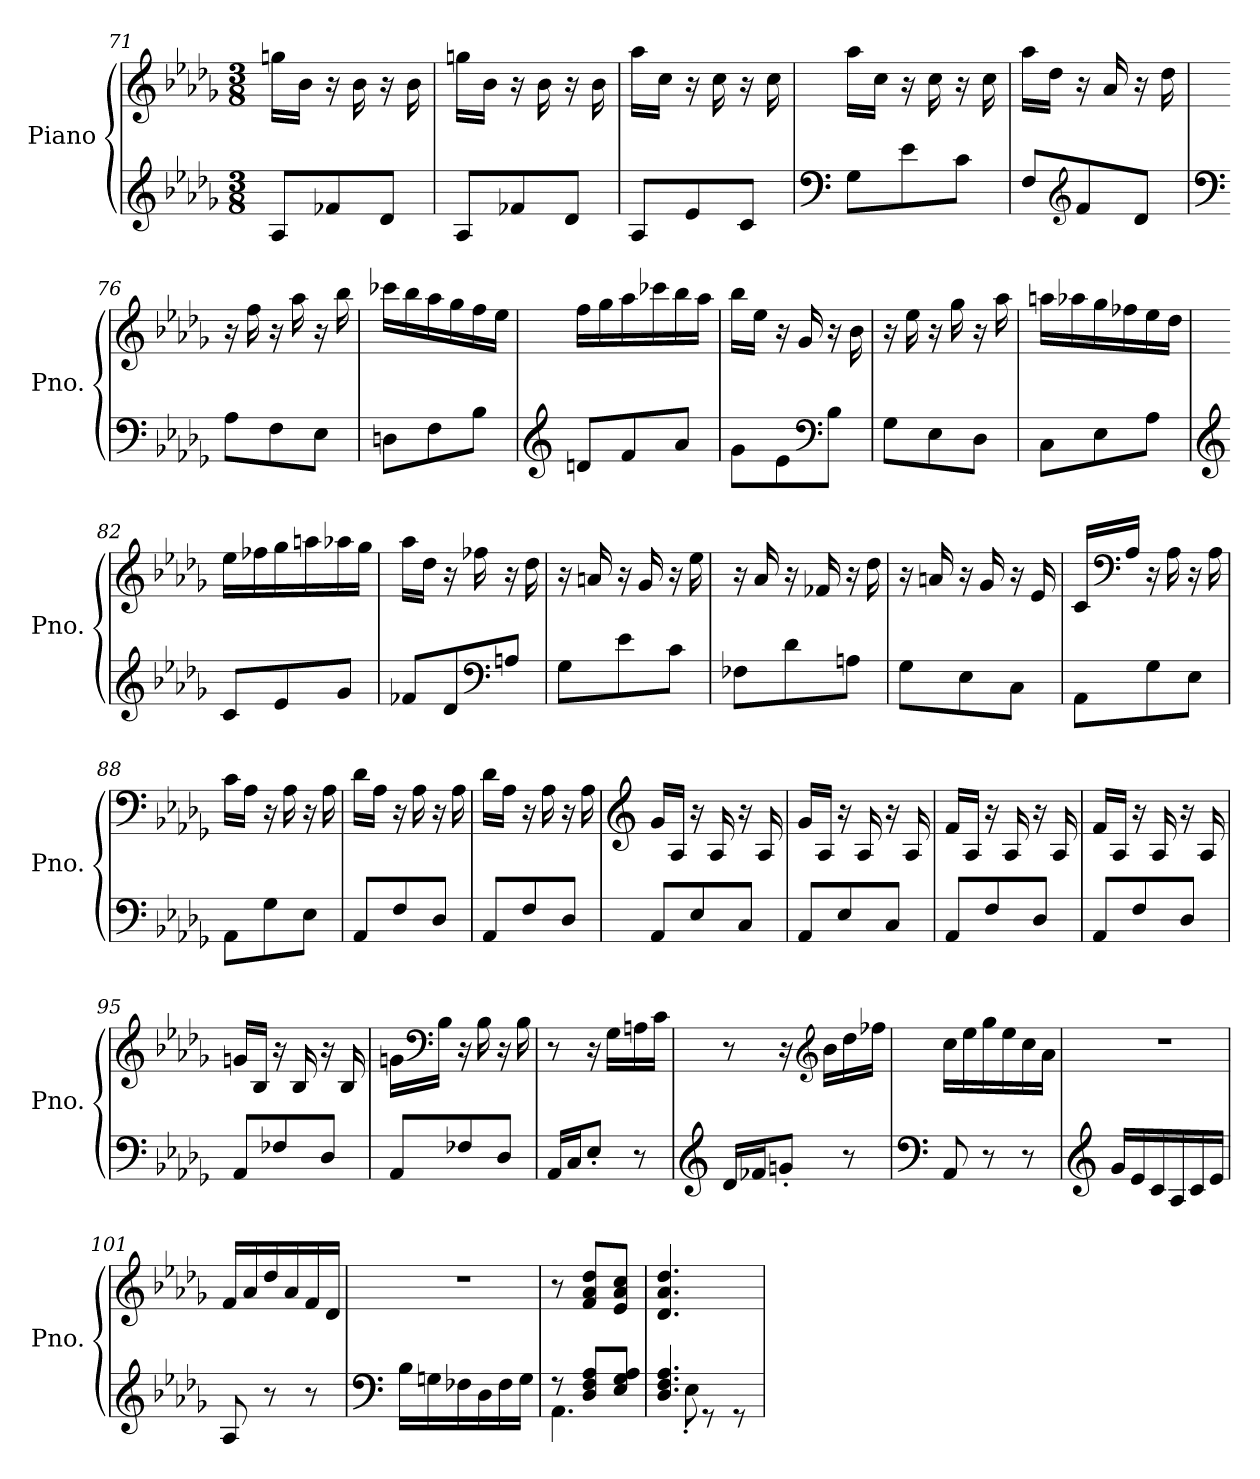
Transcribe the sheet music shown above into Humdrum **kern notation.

**kern	**kern
*part2	*part1
*staff2	*staff1
*I"Piano	*I"Piano
*I'Pno.	*I'Pno.
*clefG2	*clefG2
*k[b-e-a-d-g-]	*k[b-e-a-d-g-]
*M3/8	*M3/8
=71	=71
8A-/L	16ggn\LL
.	16b-\JJ
8f-X/	16r
.	16b-\
8d-/J	16r
.	16b-\
=72	=72
8A-/L	16ggn\LL
.	16b-\JJ
8f-X/	16r
.	16b-\
8d-/J	16r
.	16b-\
!!LO:LB:g=z
=73	=73
8A-/L	16aa-\LL
.	16cc\JJ
8e-/	16r
.	16cc\
8c/J	16r
.	16cc\
=74	=74
*clefF4	*
8G-\L	16aa-\LL
.	16cc\JJ
8e-\	16r
.	16cc\
8c\J	16r
.	16cc\
=75	=75
8F/L	16aa-\LL
.	16dd-\JJ
*clefG2	*
8f/	16r
.	16a-/
8d-/J	16r
.	16dd-\
=76	=76
*clefF4	*
8A-\L	16r
.	16ff\
8F\	16r
.	16aa-\
8E-\J	16r
.	16bb-\
=77	=77
8Dn\L	16ccc-X\LL
.	16bb-\
8F\	16aa-\
.	16gg-\
8B-\J	16ff\
.	16ee-\JJ
!!LO:LB:g=z
=78	=78
*clefG2	*
8dn/L	16ff\LL
.	16gg-\
8f/	16aa-\
.	16ccc-X\
8a-/J	16bb-\
.	16aa-\JJ
=79	=79
8g-\L	16bb-\LL
.	16ee-\JJ
8e-\	16r
.	16g-/
*clefF4	*
8B-\J	16r
.	16b-\
=80	=80
8G-\L	16r
.	16ee-\
8E-\	16r
.	16gg-\
8D-\J	16r
.	16aa-\
=81	=81
8C\L	16aan\LL
.	16aa-X\
8E-\	16gg-\
.	16ff-X\
8A-\J	16ee-\
.	16dd-\JJ
=82	=82
*clefG2	*
8c/L	16ee-\LL
.	16ff-X\
8e-/	16gg-\
.	16aan\
8g-/J	16aa-X\
.	16gg-\JJ
!!LO:LB:g=z
=83	=83
8f-X/L	16aa-\LL
.	16dd-\JJ
8d-/	16r
.	16ff-X\
*clefF4	*
8An/J	16r
.	16dd-\
=84	=84
8G-\L	16r
.	16an/
8e-\	16r
.	16g-/
8c\J	16r
.	16ee-\
=85	=85
8F-X\L	16r
.	16a-/
8d-\	16r
.	16f-X/
8An\J	16r
.	16dd-\
=86	=86
8G-\L	16r
.	16an/
8E-\	16r
.	16g-/
8C\J	16r
.	16e-/
!!LO:LB:g=z
=87	=87
8AA-\L	16c/LL
*	*clefF4
.	16A-/JJ
8G-\	16r
.	16A-\
8E-\J	16r
.	16A-\
=88	=88
8AA-\L	16c\LL
.	16A-\JJ
8G-\	16r
.	16A-\
8E-\J	16r
.	16A-\
=89	=89
8AA-/L	16d-\LL
.	16A-\JJ
8F/	16r
.	16A-\
8D-/J	16r
.	16A-\
=90	=90
8AA-/L	16d-\LL
.	16A-\JJ
8F/	16r
.	16A-\
8D-/J	16r
.	16A-\
=91	=91
*	*clefG2
8AA-/L	16g-/LL
.	16A-/JJ
8E-/	16r
.	16A-/
8C/J	16r
.	16A-/
!!LO:PB:g=z
=92	=92
8AA-/L	16g-/LL
.	16A-/JJ
8E-/	16r
.	16A-/
8C/J	16r
.	16A-/
=93	=93
8AA-/L	16f/LL
.	16A-/JJ
8F/	16r
.	16A-/
8D-/J	16r
.	16A-/
=94	=94
8AA-/L	16f/LL
.	16A-/JJ
8F/	16r
.	16A-/
8D-/J	16r
.	16A-/
=95	=95
8AA-/L	16gn/LL
.	16B-/JJ
8F-X/	16r
.	16B-/
8D-/J	16r
.	16B-/
=96	=96
8AA-/L	16gn\LL
*	*clefF4
.	16B-\JJ
8F-X/	16r
.	16B-\
8D-/J	16r
.	16B-\
!!LO:LB:g=z
=97	=97
16AA-/LL	8r
16C/J	.
8E-'/J	16r
.	16G-\LL
8r	16An\
.	16c\JJ
=98	=98
*clefG2	*
16d-/LL	8r
16f-X/J	.
8gn'/J	16r
*	*clefG2
.	16b-\LL
8r	16dd-\
.	16ff-X\JJ
=99	=99
*clefF4	*
8AA-/	16cc\LL
.	16ee-\
8r	16gg-\
.	16ee-\
8r	16cc\
.	16a-\JJ
=100	=100
*clefG2	*
16g-/LL	4.r
16e-/	.
16c/	.
16A-/	.
16c/	.
16e-/JJ	.
!!LO:LB:g=z
=101	=101
8A-/	16f/LL
.	16a-/
8r	16dd-/
.	16a-/
8r	16f/
.	16d-/JJ
=102	=102
*clefF4	*
16B-\LL	4.r
16Gn\	.
16F-X\	.
16D-\	.
16F-\	.
16G\JJ	.
=103	=103
*	*MM73
*^	*
8r	4.AA-\	8r
*	*	*MM67
8D-/ 8F/ 8A-/L	.	8f/ 8a-/ 8dd-/L
*	*	*MM55
8E-/ 8G-/ 8A-/J	.	8e-/ 8a-/ 8cc/J
=104	=104	=104
*	*	*MM49
4.D-/ 4.F/ 4.A-/	8E-'\	4.d-/ 4.a-/ 4.dd-/
.	8r	.
.	8r	.
*v	*v	*
=	=
*-	*-
